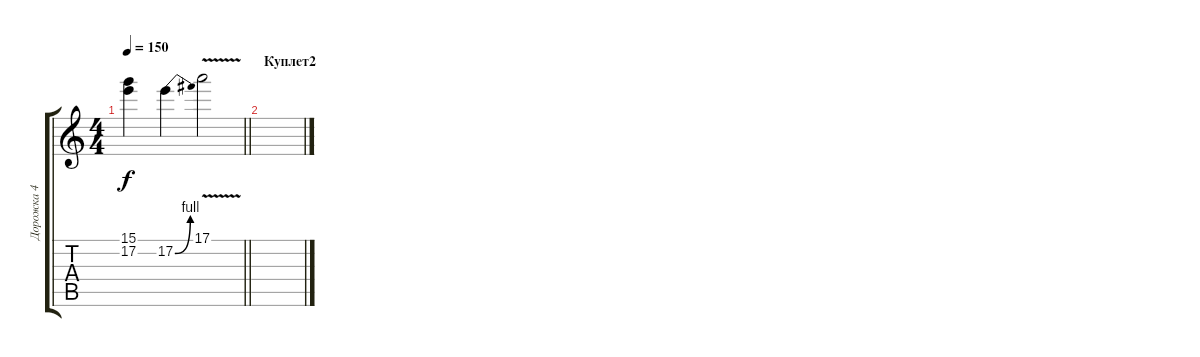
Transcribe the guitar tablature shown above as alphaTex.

\track ("Дорожка 4" "Дорожка 4") {mute instrument distortionguitar}
\staff {score tabs}
\tuning (E4 B3 G3 D3 A2 E2) {hide}
\ts (4 4)
\tempo 150
\clef g2
\barLineRight lightlight
\ks c
(15.1{t} 17.2{t}).4{dy f} 17.2{be (bend 0 0 60 4)}.4 17.1{v}.2 |
\section ("" "Куплет2")
